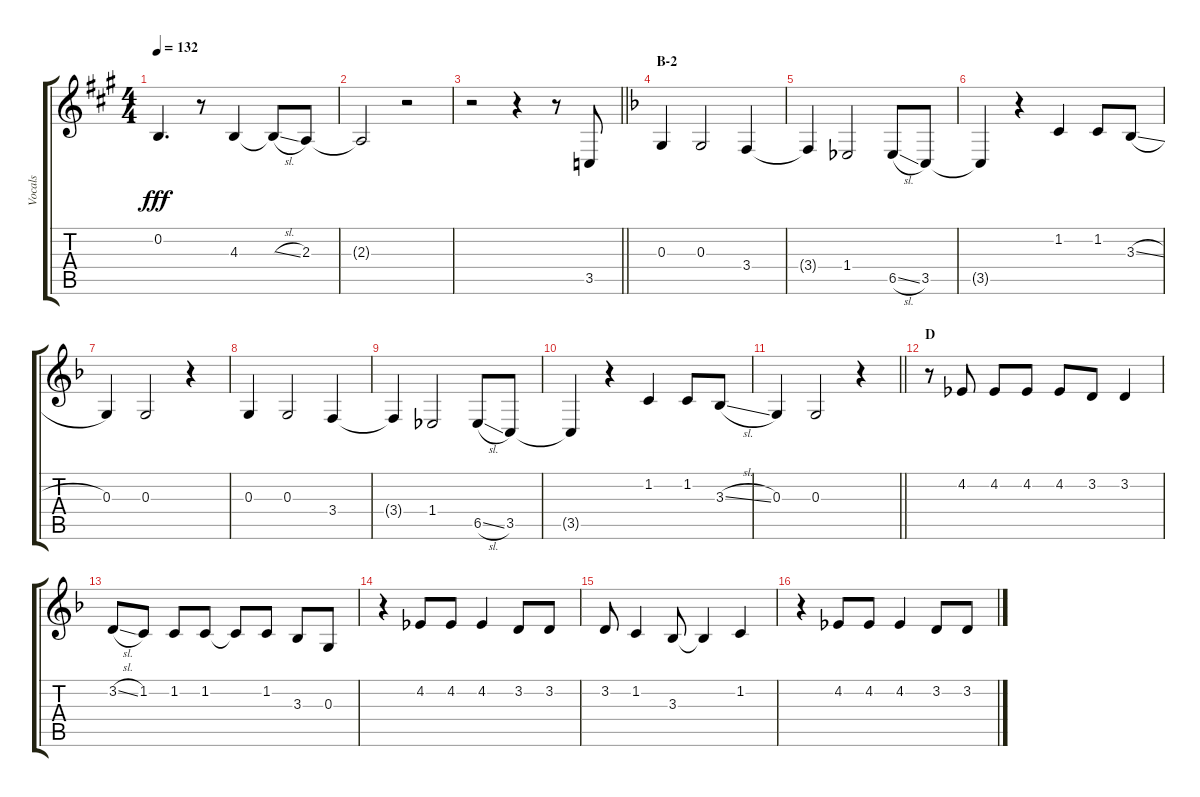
\track ("Vocals" "Vocals") {instrument voiceoohs}
\staff {score tabs}
\tuning (E4 B3 G3 D3 A2 E2) {hide}
\ts (4 4)
\tempo 132
\clef g2
\ks a
0.2.4{d dy fff} r.8 4.3.4 4.3{sl t}.8 2.3.8 |
2.3{t}.2 r.2 |
\barLineRight lightlight
r.2 r.4 r.8 3.5.8 |
\section ("" "B-2")
\ks f
0.3.4 0.3.2 3.4.4 |
3.4{t}.4 1.4.2 6.5{sl}.8 3.5.8 |
3.5{t}.4 r.4 1.2.4 1.2.8 3.3{sl}.8 |
0.3.4 0.3.2 r.4 |
0.3.4 0.3.2 3.4.4 |
3.4{t}.4 1.4.2 6.5{sl}.8 3.5.8 |
3.5{t}.4 r.4 1.2.4 1.2.8 3.3{sl}.8 |
\barLineRight lightlight
0.3.4 0.3.2 r.4 |
\section ("" "D")
r.8 4.2.8 4.2.8 4.2.8 4.2.8 3.2.8 3.2.4 |
3.2{sl}.8 1.2.8 1.2.8 1.2.8 1.2{t}.8 1.2.8 3.3.8 0.3.8 |
r.4 4.2.8 4.2.8 4.2.4 3.2.8 3.2.8 |
3.2.8 1.2.4 3.3.8 3.3{t}.4 1.2.4 |
r.4 4.2.8 4.2.8 4.2.4 3.2.8 3.2.8
